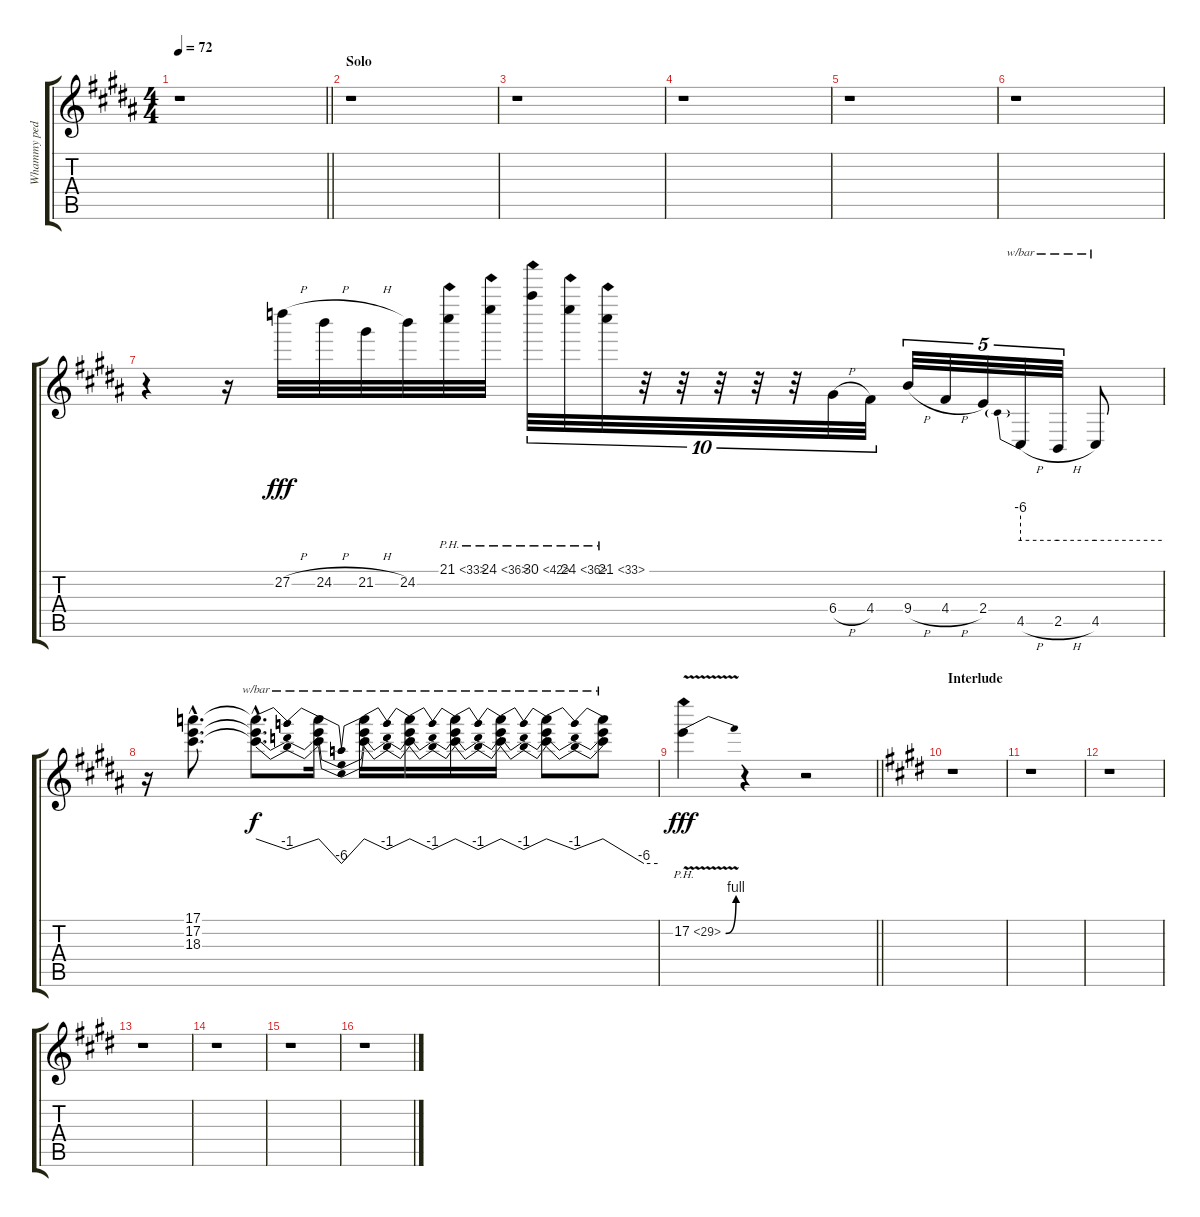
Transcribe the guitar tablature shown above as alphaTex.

\track ("Whammy pedal" "Whammy ped") {instrument distortionguitar}
\staff {score tabs}
\tuning (E4 B3 G3 D3 A2 E2) {hide}
\ts (4 4)
\tempo 72
\clef g2
\barLineRight lightlight
\ks b
r.1{dy f} |
\section ("" "Solo")
r.1 |
r.1 |
r.1 |
r.1 |
r.1 |
r.4 r.16 27.2{h}.32{dy fff} 24.2{h}.32 21.2{h}.32 24.2.32 21.1{ph 12}.32 24.1{ph 12}.32 30.1{ph 12}.32{tu (10 8)} 24.1{ph 12}.32{tu (10 8)} 21.1{ph 12}.32{tu (10 8)} r.32{tu (10 8) volume 16} r.32{tu (10 8)} r.32{tu (10 8)} r.32{tu (10 8)} r.32{tu (10 8)} 6.4{h}.32{tu (10 8)} 4.4.32{tu (10 8)} 9.4{h}.32{tu (5 4)} 4.4{h}.32{tu (5 4)} 2.4.32{tu (5 4)} 4.5{h}.32{tu (5 4) tbe (predive default 0 -24 60 -24)} 2.5{h}.32{tu (5 4) tbe (hold default 0 -24 60 -24)} 4.5.8{tbe (hold default 0 -24 60 -24)} |
r.16 (17.1{hac} 17.2{hac} 18.3{hac}).8{d} (17.1{hac t} 17.2{hac t} 18.3{hac t}).8{d tbe (dip default 0 0 30 -4 60 0) dy f} (17.1{t} 17.2{t} 18.3{t}).16{tbe (dip default 0 0 30 -24 60 0)} (17.1{t} 17.2{t} 18.3{t}).16{tbe (dip default 0 0 30 -4 60 0)} (17.1{t} 17.2{t} 18.3{t}).16{tbe (dip default 0 0 30 -4 60 0)} (17.1{t} 17.2{t} 18.3{t}).16{tbe (dip default 0 0 30 -4 60 0)} (17.1{t} 17.2{t} 18.3{t}).16{tbe (dip default 0 0 30 -4 60 0)} (17.1{t} 17.2{t} 18.3{t}).8{tbe (dip default 0 0 30 -4 60 0)} (17.1{t} 17.2{t} 18.3{t}).8{tbe (custom default 0 0 45 -24 60 -24)} |
\barLineRight lightlight
17.2{be (bend 0 0 60 4) ph 12 v}.4{dy fff} r.4 r.2 |
\section ("" "Interlude")
\ks e
r.1 |
r.1 |
r.1 |
r.1 |
r.1 |
r.1 |
r.1
